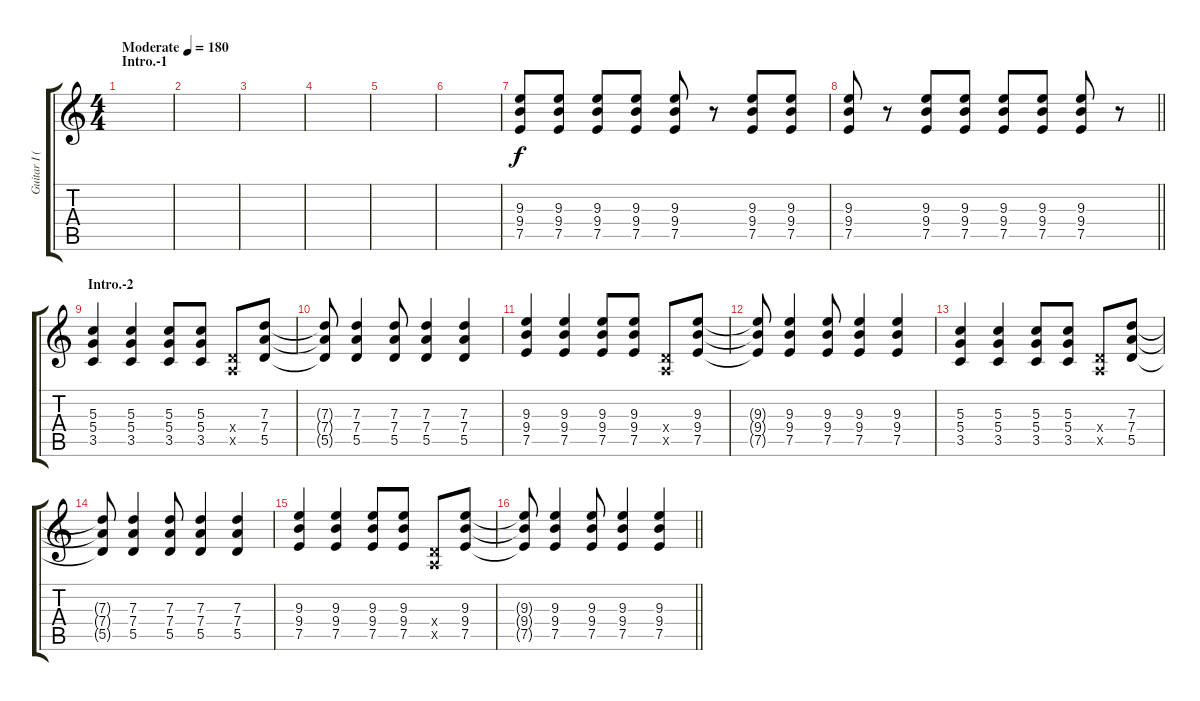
\track ("Guitar I (Hirasawa Yui)" "Guitar I (") {instrument overdrivenguitar}
\staff {score tabs}
\tuning (E4 B3 G3 D3 A2 E2) {hide}
\ts (4 4)
\section ("" "Intro.-1")
\tempo (180 "Moderate")
\clef g2
\ks c
|
|
|
|
|
|
(9.3 9.4 7.5).8 (9.3 9.4 7.5).8 (9.3 9.4 7.5).8 (9.3 9.4 7.5).8 (9.3 9.4 7.5).8 r.8 (9.3 9.4 7.5).8 (9.3 9.4 7.5).8 |
\barLineRight lightlight
(9.3 9.4 7.5).8 r.8 (9.3 9.4 7.5).8 (9.3 9.4 7.5).8 (9.3 9.4 7.5).8 (9.3 9.4 7.5).8 (9.3 9.4 7.5).8 r.8 |
\section ("" "Intro.-2")
(5.3 5.4 3.5).4 (5.3 5.4 3.5).4 (5.3 5.4 3.5).8 (5.3 5.4 3.5).8 (0.4{x} 0.5{x}).8 (7.3 7.4 5.5).8 |
(7.3{t} 7.4{t} 5.5{t}).8 (7.3 7.4 5.5).4 (7.3 7.4 5.5).8 (7.3 7.4 5.5).4 (7.3 7.4 5.5).4 |
(9.3 9.4 7.5).4 (9.3 9.4 7.5).4 (9.3 9.4 7.5).8 (9.3 9.4 7.5).8 (0.4{x} 0.5{x}).8 (9.3 9.4 7.5).8 |
(9.3{t} 9.4{t} 7.5{t}).8 (9.3 9.4 7.5).4 (9.3 9.4 7.5).8 (9.3 9.4 7.5).4 (9.3 9.4 7.5).4 |
(5.3 5.4 3.5).4 (5.3 5.4 3.5).4 (5.3 5.4 3.5).8 (5.3 5.4 3.5).8 (0.4{x} 0.5{x}).8 (7.3 7.4 5.5).8 |
(7.3{t} 7.4{t} 5.5{t}).8 (7.3 7.4 5.5).4 (7.3 7.4 5.5).8 (7.3 7.4 5.5).4 (7.3 7.4 5.5).4 |
(9.3 9.4 7.5).4 (9.3 9.4 7.5).4 (9.3 9.4 7.5).8 (9.3 9.4 7.5).8 (0.4{x} 0.5{x}).8 (9.3 9.4 7.5).8 |
\barLineRight lightlight
(9.3{t} 9.4{t} 7.5{t}).8 (9.3 9.4 7.5).4 (9.3 9.4 7.5).8 (9.3 9.4 7.5).4 (9.3 9.4 7.5).4
